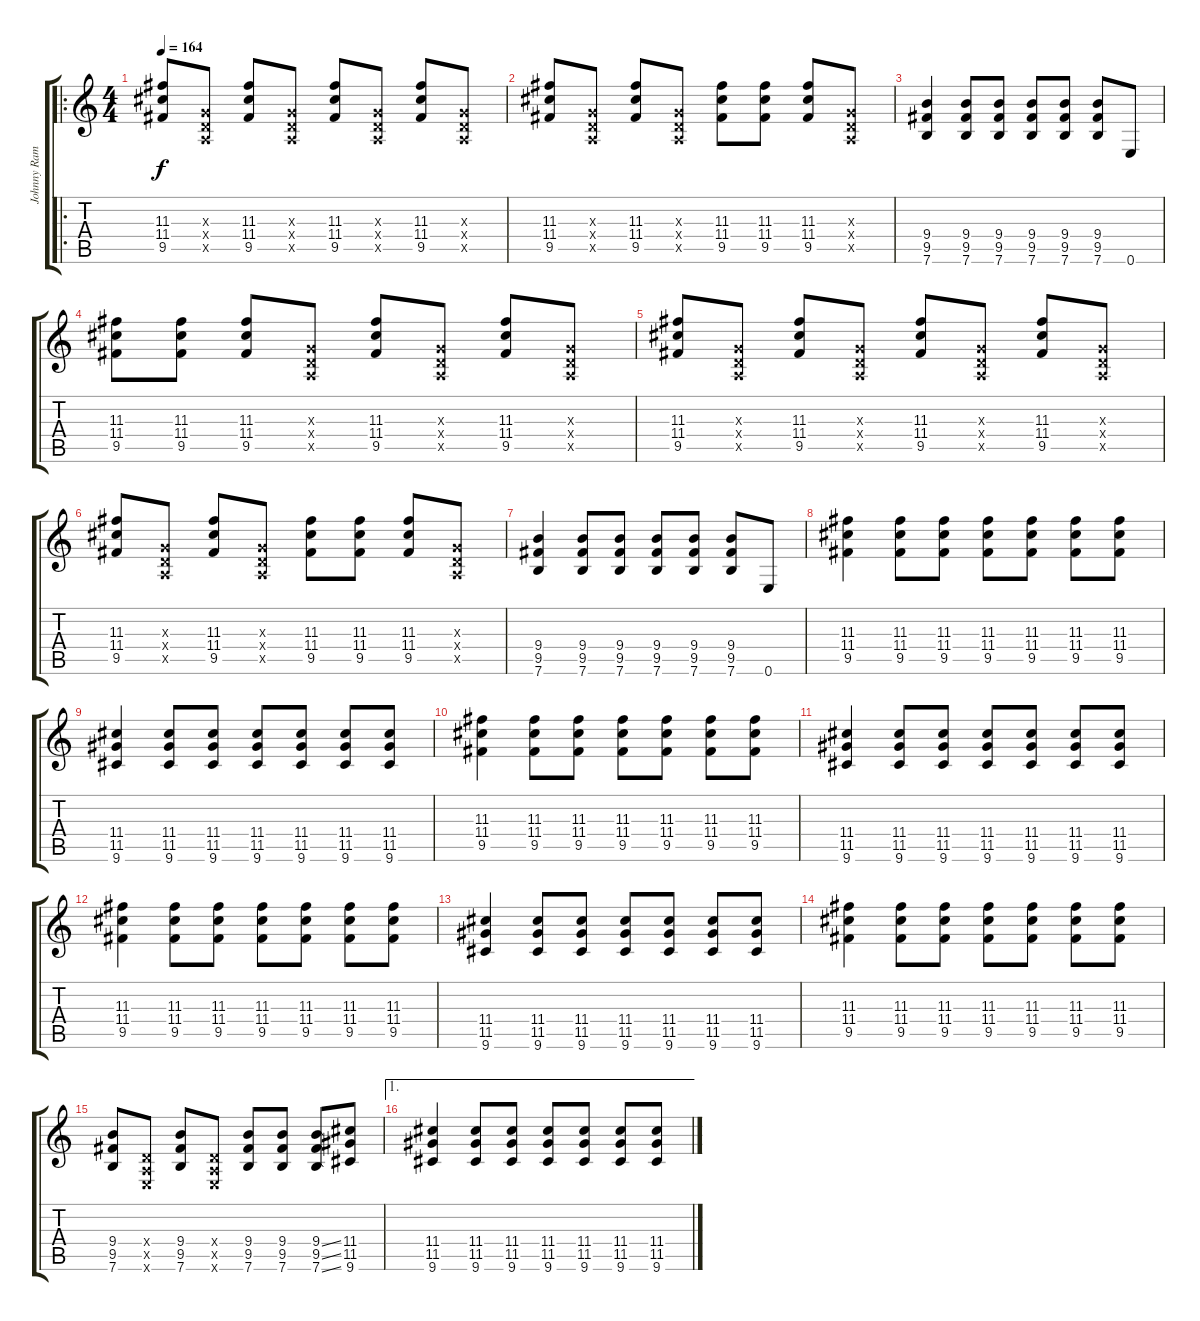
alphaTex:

\track ("Johnny Ramone (Distortion Guitar)" "Johnny Ram") {instrument distortionguitar}
\staff {score tabs}
\tuning (E4 B3 G3 D3 A2 E2) {hide}
\ro
\ts (4 4)
\tempo 164
\clef g2
\ks c
(11.3 11.4 9.5).8{dy f} (0.3{x} 0.4{x} 0.5{x}).8 (11.3 11.4 9.5).8 (0.3{x} 0.4{x} 0.5{x}).8 (11.3 11.4 9.5).8 (0.3{x} 0.4{x} 0.5{x}).8 (11.3 11.4 9.5).8 (0.3{x} 0.4{x} 0.5{x}).8 |
(11.3 11.4 9.5).8 (0.3{x} 0.4{x} 0.5{x}).8 (11.3 11.4 9.5).8 (0.3{x} 0.4{x} 0.5{x}).8 (11.3 11.4 9.5).8 (11.3 11.4 9.5).8 (11.3 11.4 9.5).8 (0.3{x} 0.4{x} 0.5{x}).8 |
(9.4 9.5 7.6).4 (9.4 9.5 7.6).8 (9.4 9.5 7.6).8 (9.4 9.5 7.6).8 (9.4 9.5 7.6).8 (9.4 9.5 7.6).8 0.6.8 |
(11.3 11.4 9.5).8 (11.3 11.4 9.5).8 (11.3 11.4 9.5).8 (0.3{x} 0.4{x} 0.5{x}).8 (11.3 11.4 9.5).8 (0.3{x} 0.4{x} 0.5{x}).8 (11.3 11.4 9.5).8 (0.3{x} 0.4{x} 0.5{x}).8 |
(11.3 11.4 9.5).8 (0.3{x} 0.4{x} 0.5{x}).8 (11.3 11.4 9.5).8 (0.3{x} 0.4{x} 0.5{x}).8 (11.3 11.4 9.5).8 (0.3{x} 0.4{x} 0.5{x}).8 (11.3 11.4 9.5).8 (0.3{x} 0.4{x} 0.5{x}).8 |
(11.3 11.4 9.5).8 (0.3{x} 0.4{x} 0.5{x}).8 (11.3 11.4 9.5).8 (0.3{x} 0.4{x} 0.5{x}).8 (11.3 11.4 9.5).8 (11.3 11.4 9.5).8 (11.3 11.4 9.5).8 (0.3{x} 0.4{x} 0.5{x}).8 |
(9.4 9.5 7.6).4 (9.4 9.5 7.6).8 (9.4 9.5 7.6).8 (9.4 9.5 7.6).8 (9.4 9.5 7.6).8 (9.4 9.5 7.6).8 0.6.8 |
(11.3 11.4 9.5).4 (11.3 11.4 9.5).8 (11.3 11.4 9.5).8 (11.3 11.4 9.5).8 (11.3 11.4 9.5).8 (11.3 11.4 9.5).8 (11.3 11.4 9.5).8 |
(11.4 11.5 9.6).4 (11.4 11.5 9.6).8 (11.4 11.5 9.6).8 (11.4 11.5 9.6).8 (11.4 11.5 9.6).8 (11.4 11.5 9.6).8 (11.4 11.5 9.6).8 |
(11.3 11.4 9.5).4 (11.3 11.4 9.5).8 (11.3 11.4 9.5).8 (11.3 11.4 9.5).8 (11.3 11.4 9.5).8 (11.3 11.4 9.5).8 (11.3 11.4 9.5).8 |
(11.4 11.5 9.6).4 (11.4 11.5 9.6).8 (11.4 11.5 9.6).8 (11.4 11.5 9.6).8 (11.4 11.5 9.6).8 (11.4 11.5 9.6).8 (11.4 11.5 9.6).8 |
(11.3 11.4 9.5).4 (11.3 11.4 9.5).8 (11.3 11.4 9.5).8 (11.3 11.4 9.5).8 (11.3 11.4 9.5).8 (11.3 11.4 9.5).8 (11.3 11.4 9.5).8 |
(11.4 11.5 9.6).4 (11.4 11.5 9.6).8 (11.4 11.5 9.6).8 (11.4 11.5 9.6).8 (11.4 11.5 9.6).8 (11.4 11.5 9.6).8 (11.4 11.5 9.6).8 |
(11.3 11.4 9.5).4 (11.3 11.4 9.5).8 (11.3 11.4 9.5).8 (11.3 11.4 9.5).8 (11.3 11.4 9.5).8 (11.3 11.4 9.5).8 (11.3 11.4 9.5).8 |
(9.4 9.5 7.6).8 (0.4{x} 0.5{x} 0.6{x}).8 (9.4 9.5 7.6).8 (0.4{x} 0.5{x} 0.6{x}).8 (9.4 9.5 7.6).8 (9.4 9.5 7.6).8 (9.4{ss} 9.5{ss} 7.6{ss}).8 (11.4 11.5 9.6).8 |
\ae 1
(11.4 11.5 9.6).4 (11.4 11.5 9.6).8 (11.4 11.5 9.6).8 (11.4 11.5 9.6).8 (11.4 11.5 9.6).8 (11.4 11.5 9.6).8 (11.4 11.5 9.6).8
